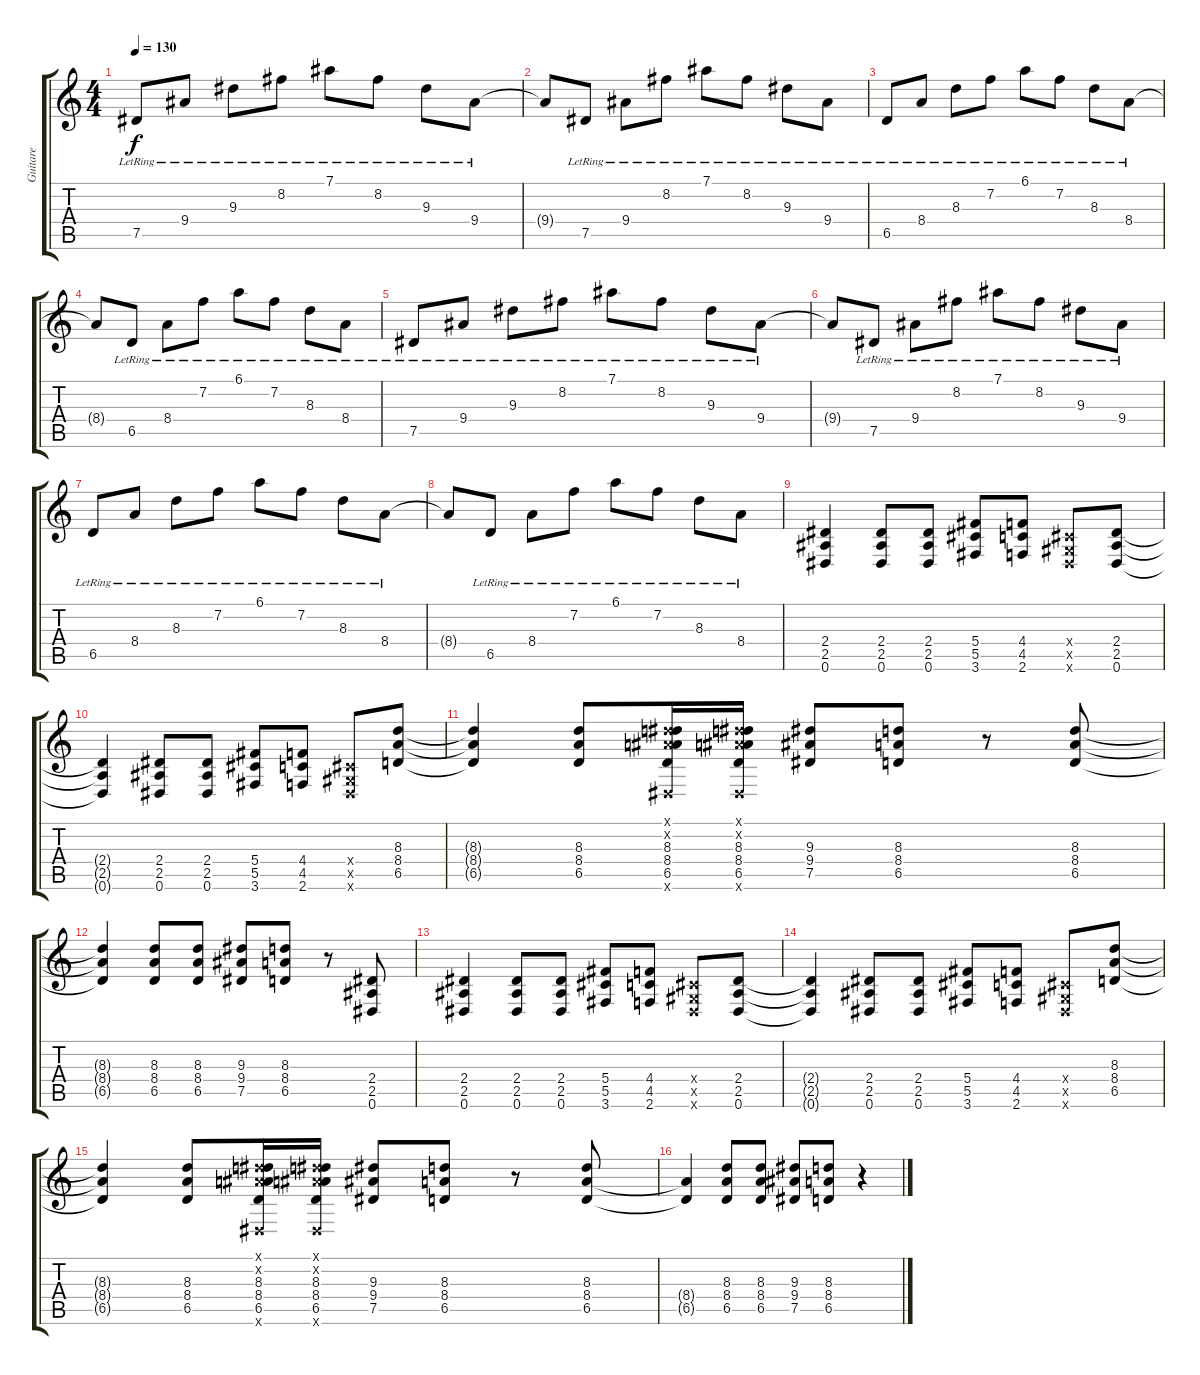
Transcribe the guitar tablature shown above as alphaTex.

\track ("Guitare " "Guitare ") {instrument acousticguitarsteel}
\staff {score tabs}
\tuning (Eb4 Bb3 Gb3 Db3 Ab2 Eb2) {hide}
\ts (4 4)
\tempo 130
\clef g2
\ks c
7.5{lr}.8{dy f} 9.4{lr}.8 9.3{lr}.8 8.2{lr}.8 7.1{lr}.8 8.2{lr}.8 9.3{lr}.8 9.4{lr}.8 |
9.4{t}.8 7.5{lr}.8 9.4{lr}.8 8.2{lr}.8 7.1{lr}.8 8.2{lr}.8 9.3{lr}.8 9.4{lr}.8 |
6.5{lr}.8 8.4{lr}.8 8.3{lr}.8 7.2{lr}.8 6.1{lr}.8 7.2{lr}.8 8.3{lr}.8 8.4{lr}.8 |
8.4{t}.8 6.5{lr}.8 8.4{lr}.8 7.2{lr}.8 6.1{lr}.8 7.2{lr}.8 8.3{lr}.8 8.4{lr}.8 |
7.5{lr}.8 9.4{lr}.8 9.3{lr}.8 8.2{lr}.8 7.1{lr}.8 8.2{lr}.8 9.3{lr}.8 9.4{lr}.8 |
9.4{t}.8 7.5{lr}.8 9.4{lr}.8 8.2{lr}.8 7.1{lr}.8 8.2{lr}.8 9.3{lr}.8 9.4{lr}.8 |
6.5{lr}.8 8.4{lr}.8 8.3{lr}.8 7.2{lr}.8 6.1{lr}.8 7.2{lr}.8 8.3{lr}.8 8.4{lr}.8 |
8.4{t}.8 6.5{lr}.8 8.4{lr}.8 7.2{lr}.8 6.1{lr}.8 7.2{lr}.8 8.3{lr}.8 8.4{lr}.8 |
(2.4 2.5 0.6).4{instrument distortionguitar} (2.4 2.5 0.6).8 (2.4 2.5 0.6).8 (5.4 5.5 3.6).8 (4.4 4.5 2.6).8 (0.4{x} 0.5{x} 0.6{x}).8 (2.4 2.5 0.6).8 |
(2.4{t} 2.5{t} 0.6{t}).4{instrument distortionguitar} (2.4 2.5 0.6).8 (2.4 2.5 0.6).8 (5.4 5.5 3.6).8 (4.4 4.5 2.6).8 (0.4{x} 0.5{x} 0.6{x}).8 (8.3 8.4 6.5).8 |
(8.3{t} 8.4{t} 6.5{t}).4 (8.3 8.4 6.5).8 (0.1{x} 0.2{x} 8.3 8.4 6.5 0.6{x}).16 (0.1{x} 0.2{x} 8.3 8.4 6.5 0.6{x}).16 (9.3 9.4 7.5).8 (8.3 8.4 6.5).8 r.8 (8.3 8.4 6.5).8 |
(8.3{t} 8.4{t} 6.5{t}).4 (8.3 8.4 6.5).8 (8.3 8.4 6.5).8 (9.3 9.4 7.5).8 (8.3 8.4 6.5).8 r.8 (2.4 2.5 0.6).8 |
(2.4 2.5 0.6).4{instrument distortionguitar} (2.4 2.5 0.6).8 (2.4 2.5 0.6).8 (5.4 5.5 3.6).8 (4.4 4.5 2.6).8 (0.4{x} 0.5{x} 0.6{x}).8 (2.4 2.5 0.6).8 |
(2.4{t} 2.5{t} 0.6{t}).4{instrument distortionguitar} (2.4 2.5 0.6).8 (2.4 2.5 0.6).8 (5.4 5.5 3.6).8 (4.4 4.5 2.6).8 (0.4{x} 0.5{x} 0.6{x}).8 (8.3 8.4 6.5).8 |
(8.3{t} 8.4{t} 6.5{t}).4 (8.3 8.4 6.5).8 (0.1{x} 0.2{x} 8.3 8.4 6.5 0.6{x}).16 (0.1{x} 0.2{x} 8.3 8.4 6.5 0.6{x}).16 (9.3 9.4 7.5).8 (8.3 8.4 6.5).8 r.8 (8.3 8.4 6.5).8 |
(8.4{t} 6.5{t}).4 (8.3 8.4 6.5).8 (8.3 8.4 6.5).8 (9.3 9.4 7.5).8 (8.3 8.4 6.5).8 r.4
